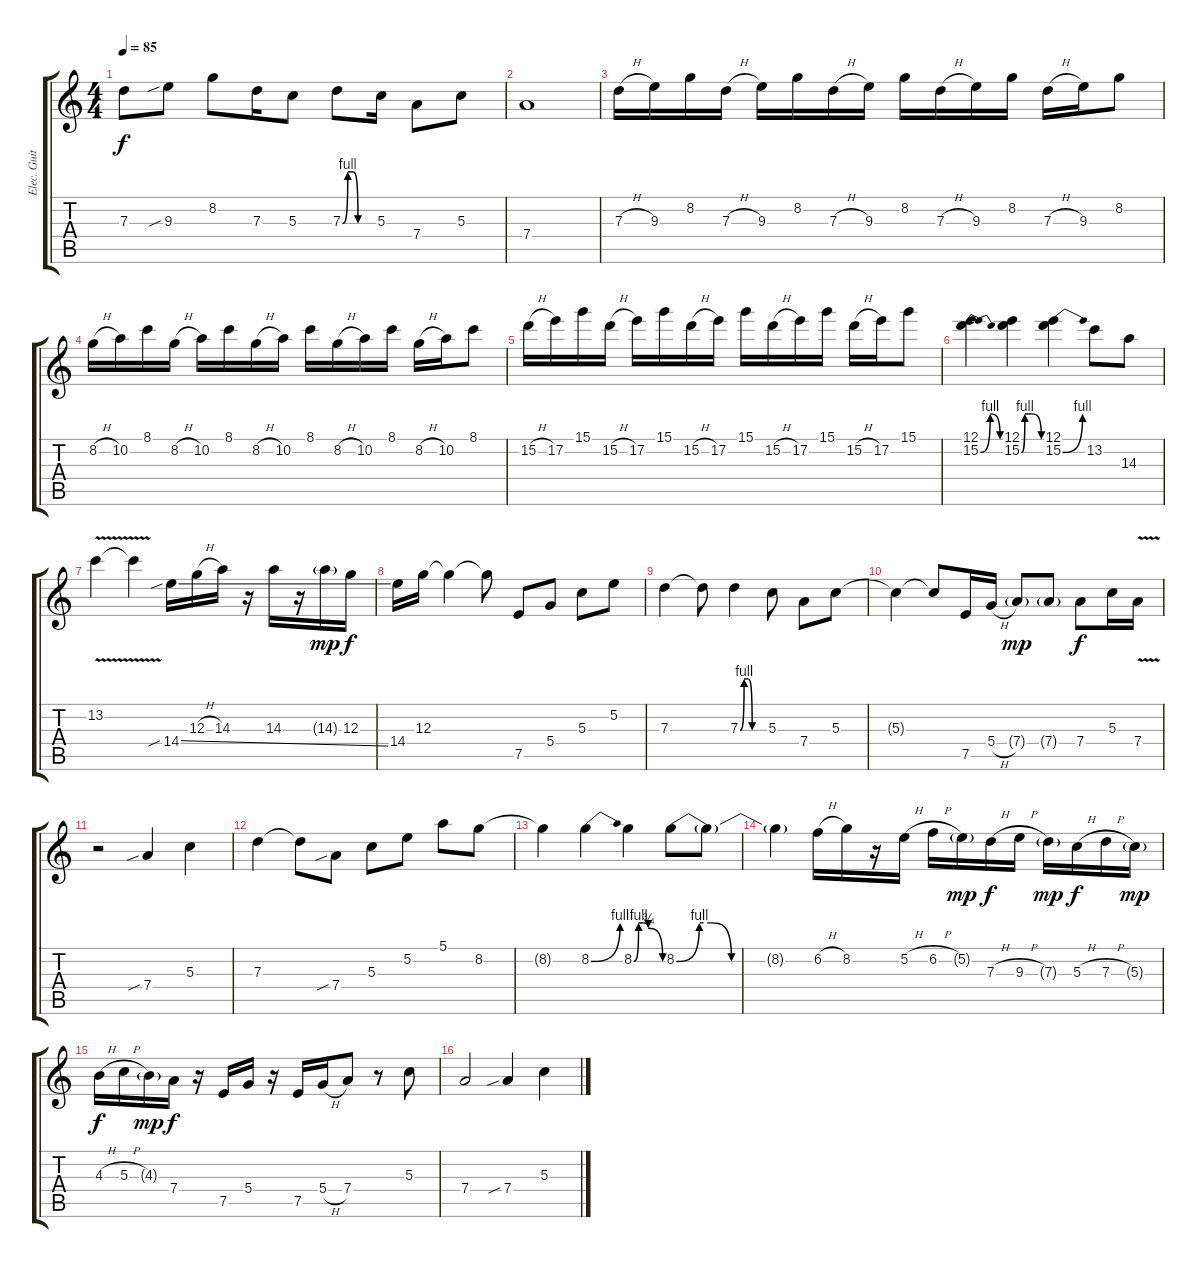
\track ("Elec. Guitar - PEDRO MURTEIRA" "Elec. Guit") {instrument overdrivenguitar}
\staff {score tabs}
\tuning (E4 B3 G3 D3 A2 E2) {hide}
\ts (4 4)
\tempo 85
\clef g2
\ks c
7.3.8{dy f} 9.3{sib}.8 8.2.8 7.3.16 5.3.8 7.3{be (custom 0 0 10 4 20 4 30 0 60 0)}.8 5.3.16 7.4.8 5.3.8 |
7.4.1 |
7.3{h}.16 9.3.16 8.2.16 7.3{h}.16 9.3.16 8.2.16 7.3{h}.16 9.3.16 8.2.16 7.3{h}.16 9.3.16 8.2.16 7.3{h}.16 9.3.16 8.2.8 |
8.2{h}.16 10.2.16 8.1.16 8.2{h}.16 10.2.16 8.1.16 8.2{h}.16 10.2.16 8.1.16 8.2{h}.16 10.2.16 8.1.16 8.2{h}.16 10.2.16 8.1.8 |
15.2{h}.16 17.2.16 15.1.16 15.2{h}.16 17.2.16 15.1.16 15.2{h}.16 17.2.16 15.1.16 15.2{h}.16 17.2.16 15.1.16 15.2{h}.16 17.2.16 15.1.8 |
(12.1 15.2{be (bendrelease 0 0 10 4 20 4 60 0)}).4 (12.1 15.2{be (custom 0 0 10 4 20 4 30 4 60 0)}).4 (12.1 15.2{be (bend 0 0 60 4)}).4 13.2.8 14.3.8 |
13.2{v}.4 13.2{t}.4 14.4{sib ss}.16 12.3{h}.16 14.3.16 r.16 14.3.16 r.16 14.3{g}.16{dy mp} 12.3.16{dy f} |
14.4.16 12.3.16 12.3{t}.4 12.3{t}.8 7.5.8 5.4.8 5.3.8 5.2.8 |
7.3.4 7.3{t}.8 7.3{be (custom 0 0 10 4 20 4 30 0 60 0)}.4 5.3.8 7.4.8 5.3.8 |
5.3{t}.4 5.3{t}.8 7.5.16 5.4{h}.16 7.4{g}.8{dy mp} 7.4{g}.8 7.4.8{dy f} 5.3.16 7.4{v}.16 |
r.2 7.4{sib}.4 5.3.4 |
7.3.4 7.3{t}.8 7.4{sib}.8 5.3.8 5.2.8 5.1.8 8.2.8 |
8.2{t}.4 8.2{be (bend 0 0 60 4)}.4 8.2{be (custom 0 0 10 4 20 4 30 3 60 0)}.4 8.2{be (custom 0 0 10 4 15 4 24 0 60 0)}.8 8.2{t}.8 |
8.2{t}.4 6.2{h}.16 8.2.16 r.16 5.2{h}.16 6.2{h}.16 5.2{g}.16{dy mp} 7.3{h}.16{dy f} 9.3{h}.16 7.3{g}.16{dy mp} 5.3{h}.16{dy f} 7.3{h}.16 5.3{g}.16{dy mp} |
4.3{h}.16{dy f} 5.3{h}.16 4.3{g}.16{dy mp} 7.4.16{dy f} r.16 7.5.16 5.4.16 r.16 7.5.16 5.4{h}.16 7.4.8 r.8 5.3.8 |
7.4.2 7.4{sib}.4 5.3.4
